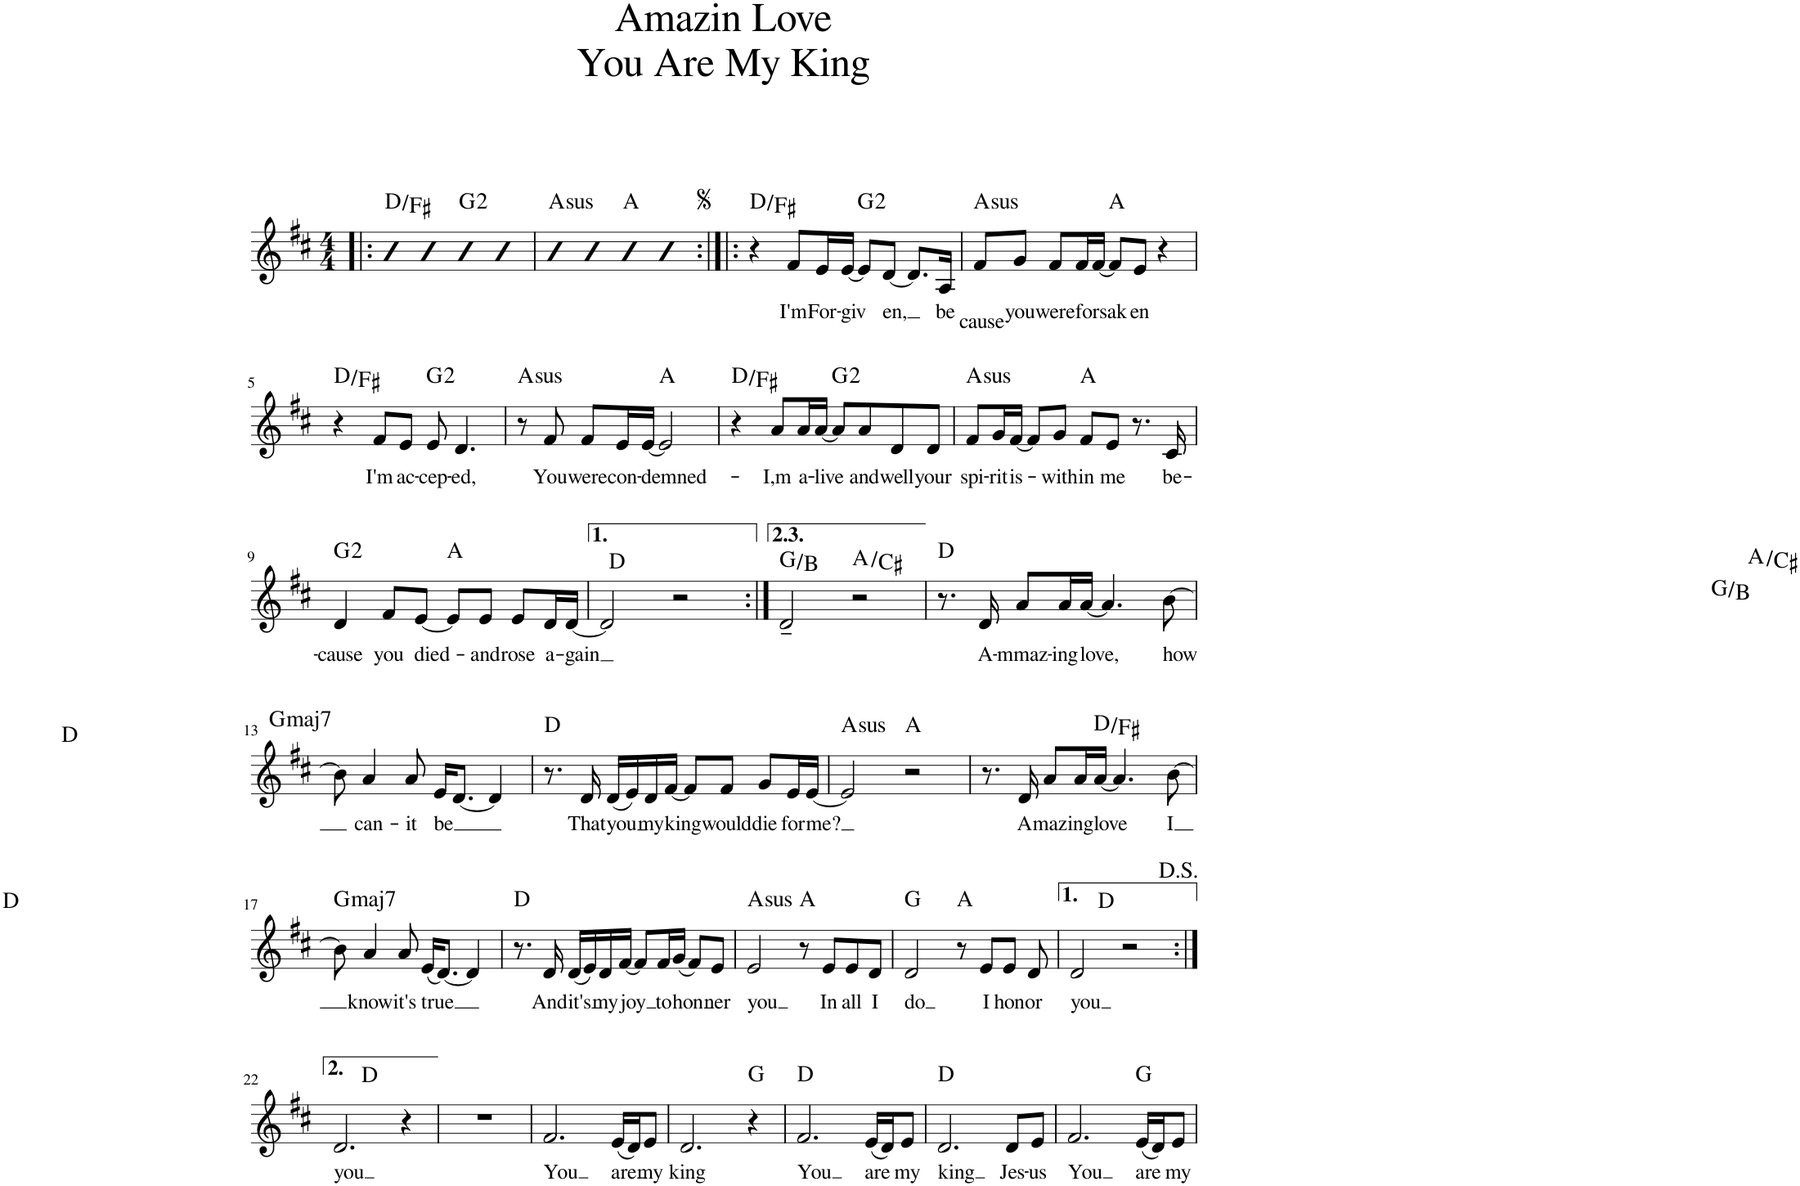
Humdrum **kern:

**kern	**text	**harte
*part1	*part1	*part1
*staff1	*staff1	*
*I"Piano	*	*
*I'Pno.	*	*
*clefG2	*	*
*k[f#c#]	*	*
*M4/4	*	*
=1!|:	=1!|:	=1!|:
4b	.	D:maj/3
4b	.	.
4b	.	G:maj(2)
4b	.	.
=2	=2	=2
!	!	!LO:H:kt=sus
4b	.	A:sus4
4b	.	.
4b	.	A:maj
4b	.	.
=3:|!|:	=3:|!|:	=3:|!|:
4r	.	D:maj/3
!	!LO:LY:b	!
8f#/L	I'm	.
!	!LO:LY:b	!
16e/L	For-	.
!	!LO:LY:b	!
[16e/JJ	-giv	.
8e/L]	.	G:maj(2)
!	!LO:LY:b	!
[8d/J	en,	.
8.d/L]	.	.
!	!LO:LY:b	!
16A/Jk	be	.
=4	=4	=4
!	!LO:LY:b	!LO:H:kt=sus
8f#/L	cause	A:sus4
!	!LO:LY:b	!
8g/J	you	.
!	!LO:LY:b	!
8f#/L	were	.
!	!LO:LY:b	!
16f#/L	forsak	.
[16f#/JJ	.	.
8f#/L]	.	A:maj
!	!LO:LY:b	!
8e/J	en	.
4r	.	.
!!LO:LB:g=z
=5	=5	=5
4r	.	D:maj/3
!	!LO:LY:b	!
8f#/L	I'm	.
!	!LO:LY:b	!
8e/J	ac-	.
!	!LO:LY:b	!
8e/	-cep-	G:maj(2)
!	!LO:LY:b	!
4.d/	-ed,	.
=6	=6	=6
!	!	!LO:H:kt=sus
8r	.	A:sus4
!	!LO:LY:b	!
8f#/	You	.
!	!LO:LY:b	!
8f#/L	were	.
!	!LO:LY:b	!
16e/L	con-	.
!	!LO:LY:b	!
[16e/JJ	-demned-	.
2e/]	.	A:maj
=7	=7	=7
4r	.	D:maj/3
!	!LO:LY:b	!
8a/L	I,m	.
!	!LO:LY:b	!
16a/L	a-	.
!	!LO:LY:b	!
[16a/JJ	-live	.
8a/L]	.	G:maj(2)
!	!LO:LY:b	!
8a/	and	.
!	!LO:LY:b	!
8d/	well	.
!	!LO:LY:b	!
8d/J	your	.
=8	=8	=8
!	!LO:LY:b	!LO:H:kt=sus
8f#/L	spi-	A:sus4
!	!LO:LY:b	!
16g/L	-rit	.
!	!LO:LY:b	!
[16f#/JJ	is-	.
8f#/L]	.	.
!	!LO:LY:b	!
8g/J	-with	.
!	!LO:LY:b	!
8f#/L	in	A:maj
!	!LO:LY:b	!
8e/J	me	.
8.r	.	.
!	!LO:LY:b	!
16c#/	be-	.
!!LO:LB:g=z
=9	=9	=9
!	!LO:LY:b	!
4d/	-cause	G:maj(2)
!	!LO:LY:b	!
8f#/L	you	.
!	!LO:LY:b	!
[8e/J	died-	.
8e/L]	.	A:maj
!	!LO:LY:b	!
8e/J	-and	.
!	!LO:LY:b	!
8e/L	rose	.
!	!LO:LY:b	!
16d/L	a-	.
!	!LO:LY:b	!
[16d/JJ	-gain	.
=10	=10	=10
2d/]	.	D:maj
2r	.	.
=11:|!	=11:|!	=11:|!
2d~/	.	G:maj/3
2r	.	A:maj/3
=12	=12	=12
8.r	.	D:maj
!	!LO:LY:b	!
16d/	A-	.
!	!LO:LY:b	!
8a/L	-mmaz-	.
!	!LO:LY:b	!
16a/L	-ing	.
!	!LO:LY:b	!
[16a/JJ	love,	.
4.a/]	.	.
!	!LO:LY:b	!
[8b\	how	.
!!LO:LB:g=z
=13	=13	=13
8b\]	.	D:maj
!	!LO:LY:b	!
4a/	can-	.
!	!LO:LY:b	!
8a/	-it	.
!	!LO:LY:b	!
16e/KL	be	.
[8.d/J	.	.
4d/]	.	.
=14	=14	=14
!	!	!LO:H:n=1:kt=maj7
8.r	.	G:maj7 D:maj
!	!LO:LY:b	!
16d/	That	.
!	!LO:LY:b	!
(16d/LL	you	.
16e/)	.	.
!	!LO:LY:b	!
16d/	my	.
!	!LO:LY:b	!
[16f#/JJ	king	.
8f#/L]	.	.
!	!LO:LY:b	!
8f#/J	would	.
!	!LO:LY:b	!
8g/L	die	.
!	!LO:LY:b	!
16e/L	for	.
!	!LO:LY:b	!
[16e/JJ	me?	.
=15	=15	=15
!	!	!LO:H:kt=sus
2e/]	.	A:sus4
2r	.	A:maj
=16	=16	=16
8.r	.	G:maj/3
!	!LO:LY:b	!
16d/	A	.
!	!LO:LY:b	!
8a/L	maz	.
!	!LO:LY:b	!
16a/L	ing	.
!	!LO:LY:b	!
[16a/JJ	love	D:maj/3
4.a/]	.	A:maj/3
!	!LO:LY:b	!
[8b\	I	.
!!LO:LB:g=z
=17	=17	=17
!	!	!LO:H:n=2:kt=maj7
8b\]	.	D:maj G:maj7
!	!LO:LY:b	!
4a/	know	.
!	!LO:LY:b	!
8a/	it's	.
!	!LO:LY:b	!
(16e/KL	true	.
[8.d/J)	.	.
4d/]	.	.
=18	=18	=18
8.r	.	D:maj
!	!LO:LY:b	!
16d/	And	.
!	!LO:LY:b	!
(16d/LL	it's	.
16e/)	.	.
!	!LO:LY:b	!
16d/	my	.
!	!LO:LY:b	!
[16f#/JJ	joy	.
8f#/L]	.	.
!	!LO:LY:b	!
16f#/L	to	.
!	!LO:LY:b	!
(16g/JJ	hon	.
8f#/L)	.	.
!	!LO:LY:b	!
8e/J	ner	.
=19	=19	=19
!	!LO:LY:b	!LO:H:kt=sus
2e/	you	A:sus4
8r	.	A:maj
!	!LO:LY:b	!
8e/L	In	.
!	!LO:LY:b	!
8e/	all	.
!	!LO:LY:b	!
8d/J	I	.
=20	=20	=20
!	!LO:LY:b	!
2d/	do	G:maj
8r	.	A:maj
!	!LO:LY:b	!
8e/L	I	.
!	!LO:LY:b	!
8e/J	hon	.
!	!LO:LY:b	!
8d/	or	.
=21	=21	=21
!	!LO:LY:b	!
2d/	you	D:maj
2r	.	.
!!LO:LB:g=z
=22:|!	=22:|!	=22:|!
!	!LO:LY:b	!
2.d/	you	D:maj
4r	.	.
=23	=23	=23
1r	.	.
=24	=24	=24
!	!LO:LY:b	!
2.f#/	You	.
!	!LO:LY:b	!
(16e/LL	are	.
16d/J)	.	.
!	!LO:LY:b	!
8e/J	my	.
=25	=25	=25
!	!LO:LY:b	!
2.d/	king	.
4r	.	G:maj
=26	=26	=26
!	!LO:LY:b	!
2.f#/	You	D:maj
!	!LO:LY:b	!
(16e/LL	are	.
16d/J)	.	.
!	!LO:LY:b	!
8e/J	my	.
=27	=27	=27
!	!LO:LY:b	!
2.d/	king	D:maj
!	!LO:LY:b	!
8d/L	Jes-	.
!	!LO:LY:b	!
8e/J	-us	.
=28	=28	=28
!	!LO:LY:b	!
2.f#/	You	.
!	!LO:LY:b	!
(16e/LL	are	G:maj
16d/J)	.	.
!	!LO:LY:b	!
8e/J	my	.
=	=	=
*-	*-	*-
